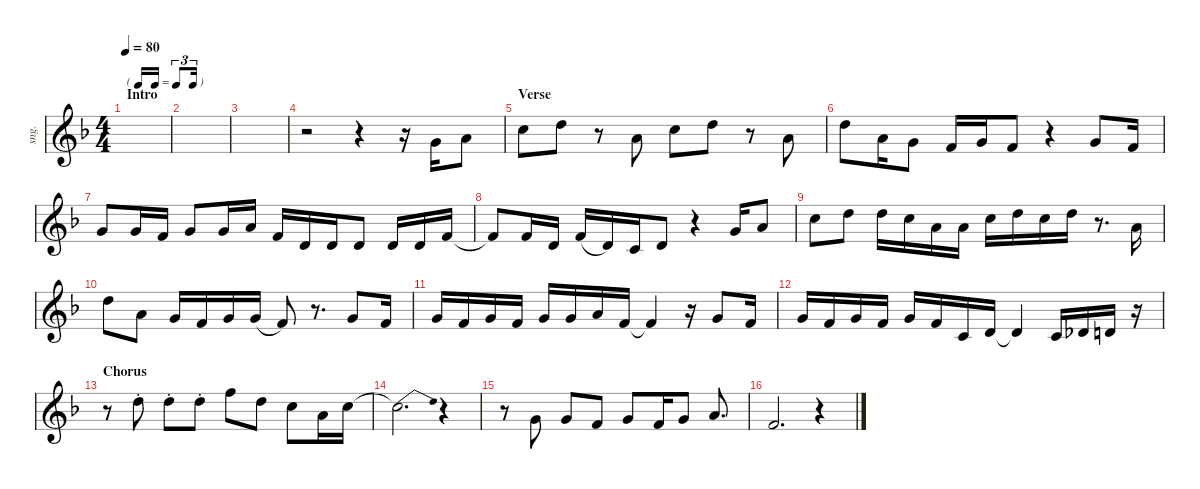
\defaultSystemsLayout 4
\hideDynamics
\bracketExtendMode nobrackets
\otherSystemsTrackNameOrientation horizontal
\track ("Singer" "sng.") {instrument pad7halo}
\staff {score}
\tuning (E4 B3 G3 D3 A2 E2)
\ts (4 4)
\tf triplet16th
\section ("" "Intro")
\tempo 80
\clef g2
\ks dminor
|
|
|
r.2{beam Down} r.4{beam Down} r.16{beam Down} 8.2{acc forcenatural}.16{beam Up} 10.2{acc forcenatural}.8{beam Up} |
\section ("" "Verse")
13.2{acc forcenatural}.8{beam Down} 10.1{acc forcenatural}.8{beam Down} r.8{beam Down} 5.1{acc forcenatural}.8{beam Up} 8.1{acc forcenatural}.8{beam Down} 10.1{acc forcenatural}.8{beam Down} r.8{beam Down} 5.1{acc forcenatural}.8{beam Up} |
10.1{acc forcenatural}.8{beam Down} 10.2{acc forcenatural}.16{beam Down} 8.2{acc forcenatural}.8{beam Down} 6.2{acc forcenatural}.16{beam Up} 3.1{acc forcenatural}.16{beam Up} 6.2{acc forcenatural}.8{beam Up} r.4{beam Up} 3.1{acc forcenatural}.8{beam Up} 1.1{acc forcenatural}.16{beam Up} |
3.1{acc forcenatural}.8{beam Up} 3.1{acc forcenatural}.16{beam Up} 1.1{acc forcenatural}.16{beam Up} 3.1{acc forcenatural}.8{beam Up} 3.1{acc forcenatural}.16{beam Up} 5.1{acc forcenatural}.16{beam Up} 6.2{acc forcenatural}.16{beam Up} 3.2{acc forcenatural}.16{beam Up} 3.2{acc forcenatural}.16{beam Up} 3.2{acc forcenatural}.8{beam Up} 3.2{acc forcenatural}.16{beam Up} 3.2{acc forcenatural}.16{beam Up} 1.1{acc forcenatural}.16{beam Up} |
1.1{t acc forcenatural}.8{beam Up} 1.1{acc forcenatural}.16{beam Up} 3.2{acc forcenatural}.16{beam Up} 1.1{acc forcenatural}.16{legatoorigin beam Up} 3.2{acc forcenatural}.16{beam Up} 1.2{acc forcenatural}.16{beam Up} 3.2{acc forcenatural}.8{beam Up} r.4{beam Up} 3.1{acc forcenatural}.16{beam Up} 5.1{acc forcenatural}.8{beam Up} |
8.1{acc forcenatural}.8{beam Down} 10.1{acc forcenatural}.8{beam Down} 10.1{acc forcenatural}.16{beam Down} 8.1{acc forcenatural}.16{beam Down} 5.1{acc forcenatural}.16{beam Down} 5.1{acc forcenatural}.16{beam Down} 8.1{acc forcenatural}.16{beam Down} 10.1{acc forcenatural}.16{beam Down} 8.1{acc forcenatural}.16{beam Down} 10.1{acc forcenatural}.16{beam Down} r.8{d beam Down} 5.1{acc forcenatural}.16{beam Up} |
10.1{acc forcenatural}.8{beam Down} 10.2{acc forcenatural}.8{beam Down} 8.2{acc forcenatural}.16{beam Up} 6.2{acc forcenatural}.16{beam Up} 3.1{acc forcenatural}.16{beam Up} 3.1{acc forcenatural}.16{legatoorigin beam Up} 6.2{acc forcenatural}.8{beam Up} r.8{d beam Up} 3.1{acc forcenatural}.8{beam Up} 6.2{acc forcenatural}.16{beam Up} |
8.2{acc forcenatural}.16{beam Up} 1.1{acc forcenatural}.16{beam Up} 8.2{acc forcenatural}.16{beam Up} 1.1{acc forcenatural}.16{beam Up} 8.2{acc forcenatural}.16{beam Up} 8.2{acc forcenatural}.16{beam Up} 10.2{acc forcenatural}.16{beam Up} 6.2{acc forcenatural}.16{beam Up} 6.2{t acc forcenatural}.4{beam Up} r.16{beam Up} 3.1{acc forcenatural}.8{beam Up} 1.1{acc forcenatural}.16{beam Up} |
8.2{acc forcenatural}.16{beam Up} 1.1{acc forcenatural}.16{beam Up} 8.2{acc forcenatural}.16{beam Up} 1.1{acc forcenatural}.16{beam Up} 8.2{acc forcenatural}.16{beam Up} 10.3{acc forcenatural}.16{beam Up} 5.3{acc forcenatural}.16{beam Up} 7.3{acc forcenatural}.16{beam Up} 7.3{t acc forcenatural}.4{beam Up} 1.2{acc forcenatural}.16{beam Up} 2.2{acc b}.16{beam Up} 3.2{acc forcenatural}.16{beam Up} r.16{beam Up} |
\section ("" "Chorus")
r.8{beam Down} 10.1{st acc forcenatural}.8{beam Down} 10.1{st acc forcenatural}.8{beam Down} 10.1{st acc forcenatural}.8{beam Down} 13.1{acc forcenatural}.8{beam Down} 10.1{acc forcenatural}.8{beam Down} 8.1{acc forcenatural}.8{beam Down} 5.1{acc forcenatural}.16{beam Down} 8.1{acc forcenatural}.16{beam Down} |
8.1{be (bend 0 0 27.599999999999998 4) t acc forcenatural}.2{d beam Down} r.4{beam Down} |
r.8{beam Down} 3.1{acc forcenatural}.8{beam Up} 3.1{acc forcenatural}.8{beam Up} 1.1{acc forcenatural}.8{beam Up} 3.1{acc forcenatural}.8{beam Up} 1.1{acc forcenatural}.16{beam Up} 3.1{acc forcenatural}.8{beam Up} 5.1{acc forcenatural}.8{d beam Up} |
6.2{acc forcenatural}.2{d beam Up} r.4{beam Up}
